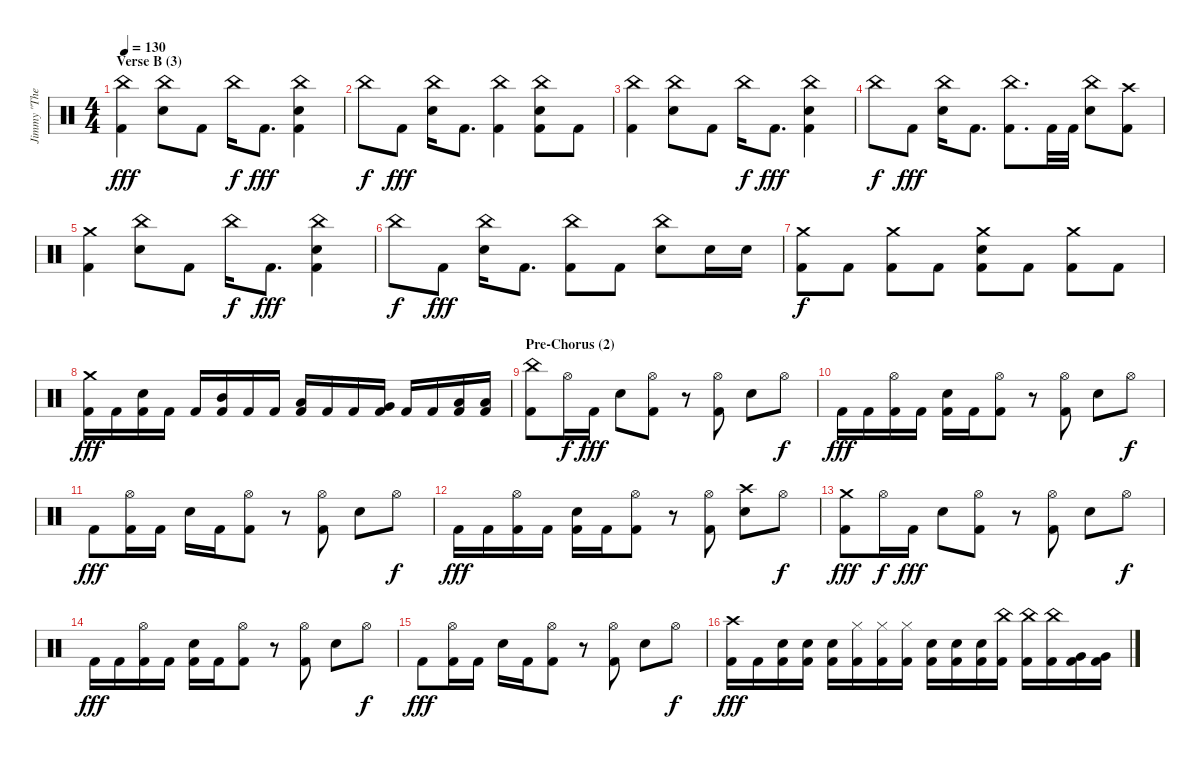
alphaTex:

\track ("Jimmy \"The Rev\" Sullivan (Drums)" "Jimmy \"The") {instrument percussion}
\staff {score}
\articulation defaults
\ts (4 4)
\section ("" "Verse B (3)")
\tempo 130
\clef neutral
\ks c
("China (hit)" "Kick (hit) 2").4{dy fff} ("China (hit)" "Electric Snare (hit)").8 "Kick (hit) 2".8 "China (hit)".16{dy f} "Kick (hit) 2".8{d dy fff} ("China (hit)" "Electric Snare (hit)" "Kick (hit) 2").4 |
"China (hit)".8{dy f} "Kick (hit) 2".8{dy fff} ("China (hit)" "Electric Snare (hit)").16 "Kick (hit) 2".8{d} ("China (hit)" "Kick (hit) 2").4 ("China (hit)" "Electric Snare (hit)" "Kick (hit) 2").8 "Kick (hit) 2".8 |
("China (hit)" "Kick (hit) 2").4 ("China (hit)" "Electric Snare (hit)").8 "Kick (hit) 2".8 "China (hit)".16{dy f} "Kick (hit) 2".8{d dy fff} ("China (hit)" "Electric Snare (hit)" "Kick (hit) 2").4 |
"China (hit)".8{dy f} "Kick (hit) 2".8{dy fff} ("China (hit)" "Electric Snare (hit)").16 "Kick (hit) 2".8{d} ("China (hit)" "Kick (hit) 2").8{d} "Kick (hit) 2".32 "Kick (hit) 2".32 ("China (hit)" "Electric Snare (hit)").8 ("Crash high (hit)" "Kick (hit) 2").8 |
("Crash medium (hit)" "Kick (hit) 2").4 ("China (hit)" "Electric Snare (hit)").8 "Kick (hit) 2".8 "China (hit)".16{dy f} "Kick (hit) 2".8{d dy fff} ("China (hit)" "Electric Snare (hit)" "Kick (hit) 2").4 |
"China (hit)".8{dy f} "Kick (hit) 2".8{dy fff} ("China (hit)" "Electric Snare (hit)").16 "Kick (hit) 2".8{d} ("China (hit)" "Kick (hit) 2").8 "Kick (hit) 2".8 ("China (hit)" "Electric Snare (hit)").8 "Electric Snare (hit)".16 "Electric Snare (hit)".16 |
("Crash medium (hit)" "Kick (hit) 2").8{dy f} "Kick (hit) 2".8 ("Crash medium (hit)" "Kick (hit) 2").8 "Kick (hit) 2".8 ("Crash medium (hit)" "Electric Snare (hit)" "Kick (hit) 2").8 "Kick (hit) 2".8 ("Crash medium (hit)" "Kick (hit) 2").8 "Kick (hit) 2".8 |
("Crash medium (hit)" "Kick (hit) 2").16{dy fff} "Kick (hit) 2".16 ("Electric Snare (hit)" "Kick (hit) 2").16 "Kick (hit) 2".16 "Kick (hit) 2".16 ("Mid Tom (hit)" "Kick (hit) 2").16 "Kick (hit) 2".16 "Kick (hit) 2".16 ("Low Tom (hit)" "Kick (hit) 2").16 "Kick (hit) 2".16 "Kick (hit) 2".16 ("Very Low Tom (hit)" "Kick (hit) 2").16 "Kick (hit) 2".16 "Kick (hit) 2".16 ("Low Floor Tom (hit)" "Kick (hit) 2").16 ("Low Floor Tom (hit)" "Kick (hit) 2").16 |
\section ("" "Pre-Chorus (2)")
("China (hit)" "Kick (hit) 2").8 "Hi-Hat (open)".16{dy f} "Kick (hit) 2".16{dy fff} "Electric Snare (hit)".8 ("Hi-Hat (open)" "Kick (hit) 2").8 r.8 ("Hi-Hat (open)" "Kick (hit) 2").8 "Electric Snare (hit)".8 "Hi-Hat (open)".8{dy f} |
"Kick (hit) 2".16{dy fff} "Kick (hit) 2".16 ("Hi-Hat (open)" "Kick (hit) 2").16 "Kick (hit) 2".16 ("Electric Snare (hit)" "Kick (hit) 2").16 "Kick (hit) 2".16 ("Hi-Hat (open)" "Kick (hit) 2").8 r.8 ("Hi-Hat (open)" "Kick (hit) 2").8 "Electric Snare (hit)".8 "Hi-Hat (open)".8{dy f} |
"Kick (hit) 2".8{dy fff} ("Hi-Hat (open)" "Kick (hit) 2").16 "Kick (hit) 2".16 "Electric Snare (hit)".16 "Kick (hit) 2".16 ("Hi-Hat (open)" "Kick (hit) 2").8 r.8 ("Hi-Hat (open)" "Kick (hit) 2").8 "Electric Snare (hit)".8 "Hi-Hat (open)".8{dy f} |
"Kick (hit) 2".16{dy fff} "Kick (hit) 2".16 ("Hi-Hat (open)" "Kick (hit) 2").16 "Kick (hit) 2".16 ("Electric Snare (hit)" "Kick (hit) 2").16 "Kick (hit) 2".16 ("Hi-Hat (open)" "Kick (hit) 2").8 r.8 ("Hi-Hat (open)" "Kick (hit) 2").8 ("Crash high (hit)" "Electric Snare (hit)").8 "Hi-Hat (open)".8{dy f} |
("Crash medium (hit)" "Kick (hit) 2").8{dy fff} "Hi-Hat (open)".16{dy f} "Kick (hit) 2".16{dy fff} "Electric Snare (hit)".8 ("Hi-Hat (open)" "Kick (hit) 2").8 r.8 ("Hi-Hat (open)" "Kick (hit) 2").8 "Electric Snare (hit)".8 "Hi-Hat (open)".8{dy f} |
"Kick (hit) 2".16{dy fff} "Kick (hit) 2".16 ("Hi-Hat (open)" "Kick (hit) 2").16 "Kick (hit) 2".16 ("Electric Snare (hit)" "Kick (hit) 2").16 "Kick (hit) 2".16 ("Hi-Hat (open)" "Kick (hit) 2").8 r.8 ("Hi-Hat (open)" "Kick (hit) 2").8 "Electric Snare (hit)".8 "Hi-Hat (open)".8{dy f} |
"Kick (hit) 2".8{dy fff} ("Hi-Hat (open)" "Kick (hit) 2").16 "Kick (hit) 2".16 "Electric Snare (hit)".16 "Kick (hit) 2".16 ("Hi-Hat (open)" "Kick (hit) 2").8 r.8 ("Hi-Hat (open)" "Kick (hit) 2").8 "Electric Snare (hit)".8 "Hi-Hat (open)".8{dy f} |
("Crash high (hit)" "Kick (hit) 2").16{dy fff} "Kick (hit) 2".16 ("Electric Snare (hit)" "Kick (hit) 2").16 ("Electric Snare (hit)" "Kick (hit) 2").16 ("Electric Snare (hit)" "Kick (hit) 2").16 ("Hi-Hat (closed)" "Kick (hit) 2").16 ("Hi-Hat (closed)" "Kick (hit) 2").16 ("Hi-Hat (closed)" "Kick (hit) 2").16 ("Electric Snare (hit)" "Kick (hit) 2").16 ("Electric Snare (hit)" "Kick (hit) 2").16 ("Electric Snare (hit)" "Kick (hit) 2").16 ("China (hit)" "Kick (hit) 2").16 ("China (hit)" "Kick (hit) 2").16 ("China (hit)" "Kick (hit) 2").16 ("Very Low Tom (hit)" "Kick (hit) 2").16 ("Very Low Tom (hit)" "Kick (hit) 2").16
